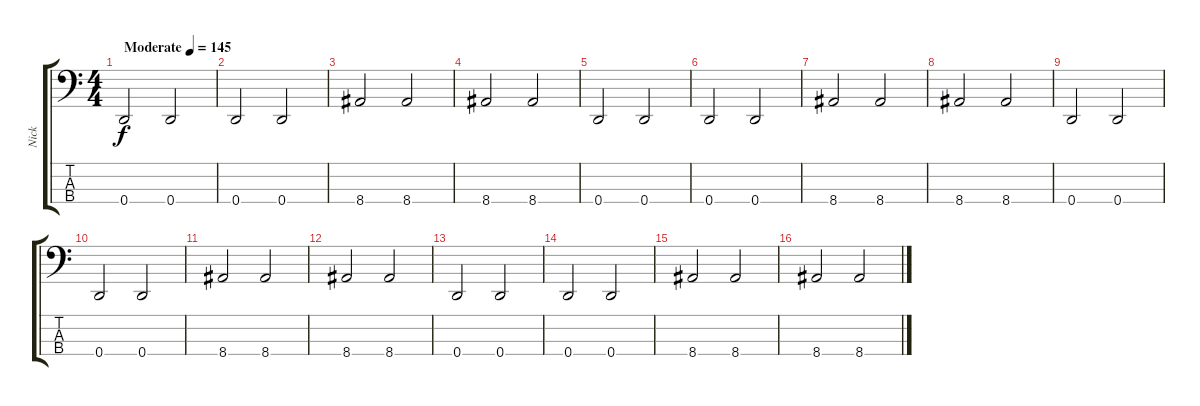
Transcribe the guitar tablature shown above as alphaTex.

\track ("Nick" "Nick") {instrument electricbasspick}
\staff {score tabs}
\tuning (G2 D2 A1 D1) {hide}
\ts (4 4)
\tempo (145 "Moderate")
\clef f4
\ks c
0.4.2{dy f instrument electricbasspick} 0.4.2 |
0.4.2 0.4.2 |
8.4.2 8.4.2 |
8.4.2 8.4.2 |
0.4.2 0.4.2 |
0.4.2 0.4.2 |
8.4.2 8.4.2 |
8.4.2 8.4.2 |
0.4.2 0.4.2 |
0.4.2 0.4.2 |
8.4.2 8.4.2 |
8.4.2 8.4.2 |
0.4.2 0.4.2 |
0.4.2 0.4.2 |
8.4.2 8.4.2 |
8.4.2 8.4.2
